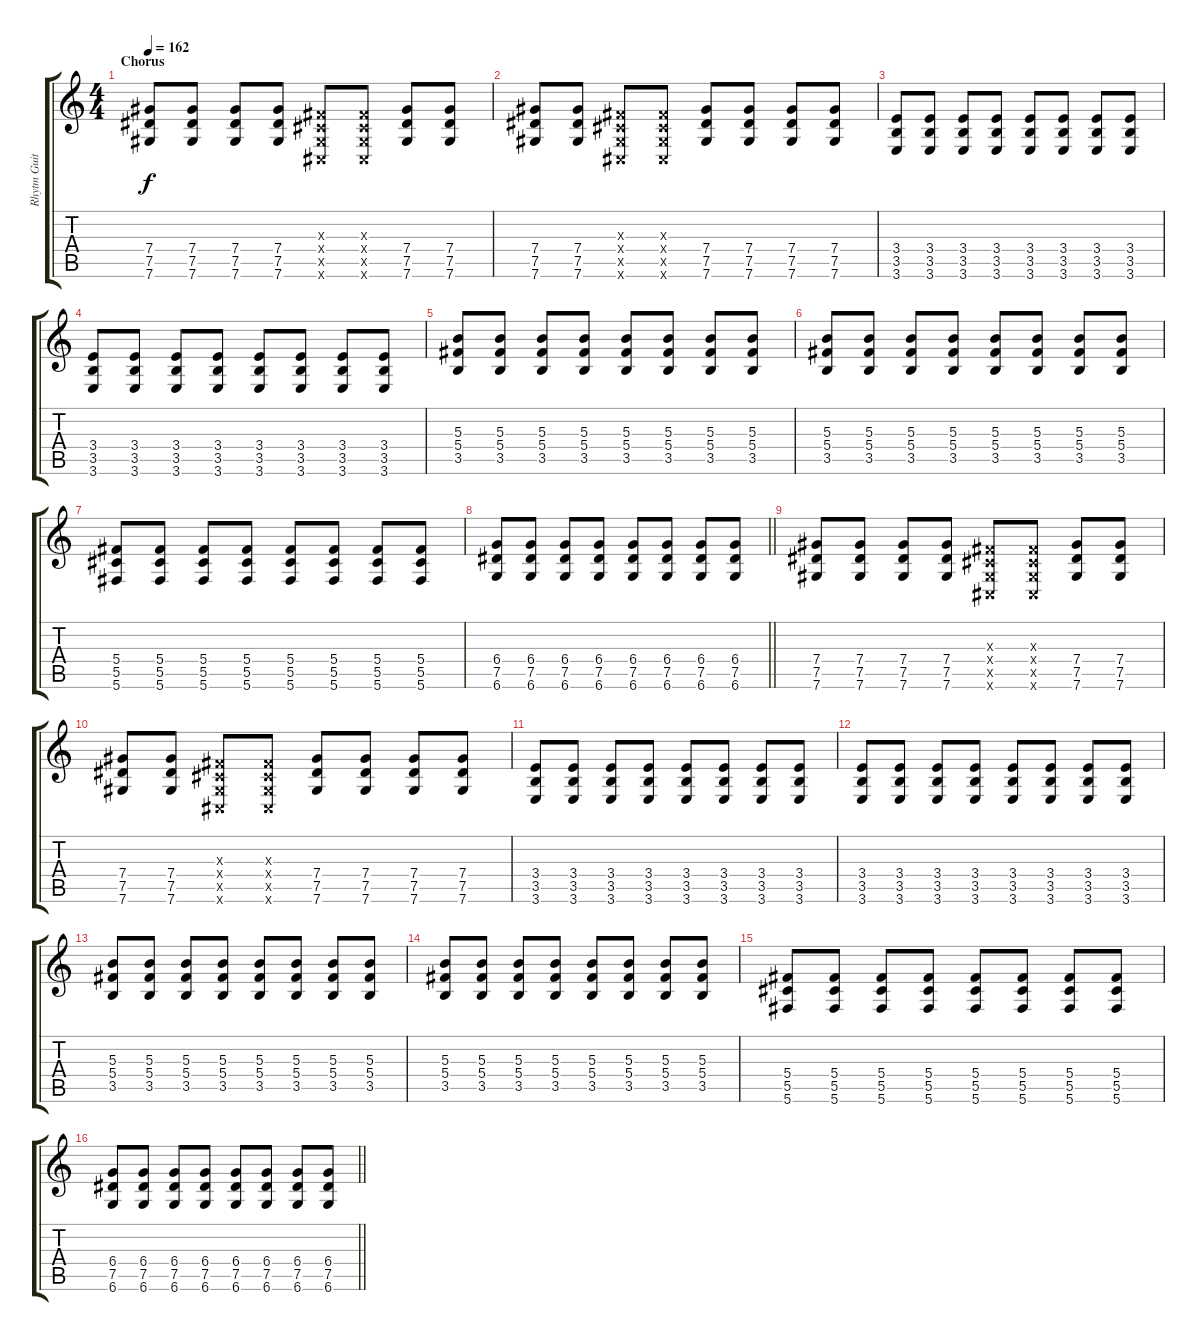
\track ("Rhytm Guitar [L]" "Rhytm Guit") {instrument distortionguitar}
\staff {score tabs}
\tuning (Eb4 Bb3 Gb3 Db3 Ab2 Db2) {hide}
\ts (4 4)
\section ("" "Chorus")
\tempo 162
\clef g2
\ks c
(7.4 7.5 7.6).8{dy f} (7.4 7.5 7.6).8 (7.4 7.5 7.6).8 (7.4 7.5 7.6).8 (0.3{x} 0.4{x} 0.5{x} 0.6{x}).8 (0.3{x} 0.4{x} 0.5{x} 0.6{x}).8 (7.4 7.5 7.6).8 (7.4 7.5 7.6).8 |
(7.4 7.5 7.6).8 (7.4 7.5 7.6).8 (0.3{x} 0.4{x} 0.5{x} 0.6{x}).8 (0.3{x} 0.4{x} 0.5{x} 0.6{x}).8 (7.4 7.5 7.6).8 (7.4 7.5 7.6).8 (7.4 7.5 7.6).8 (7.4 7.5 7.6).8 |
(3.4 3.5 3.6).8 (3.4 3.5 3.6).8 (3.4 3.5 3.6).8 (3.4 3.5 3.6).8 (3.4 3.5 3.6).8 (3.4 3.5 3.6).8 (3.4 3.5 3.6).8 (3.4 3.5 3.6).8 |
(3.4 3.5 3.6).8 (3.4 3.5 3.6).8 (3.4 3.5 3.6).8 (3.4 3.5 3.6).8 (3.4 3.5 3.6).8 (3.4 3.5 3.6).8 (3.4 3.5 3.6).8 (3.4 3.5 3.6).8 |
(5.3 5.4 3.5).8 (5.3 5.4 3.5).8 (5.3 5.4 3.5).8 (5.3 5.4 3.5).8 (5.3 5.4 3.5).8 (5.3 5.4 3.5).8 (5.3 5.4 3.5).8 (5.3 5.4 3.5).8 |
(5.3 5.4 3.5).8 (5.3 5.4 3.5).8 (5.3 5.4 3.5).8 (5.3 5.4 3.5).8 (5.3 5.4 3.5).8 (5.3 5.4 3.5).8 (5.3 5.4 3.5).8 (5.3 5.4 3.5).8 |
(5.4 5.5 5.6).8 (5.4 5.5 5.6).8 (5.4 5.5 5.6).8 (5.4 5.5 5.6).8 (5.4 5.5 5.6).8 (5.4 5.5 5.6).8 (5.4 5.5 5.6).8 (5.4 5.5 5.6).8 |
\barLineRight lightlight
(6.4 7.5 6.6).8 (6.4 7.5 6.6).8 (6.4 7.5 6.6).8 (6.4 7.5 6.6).8 (6.4 7.5 6.6).8 (6.4 7.5 6.6).8 (6.4 7.5 6.6).8 (6.4 7.5 6.6).8 |
(7.4 7.5 7.6).8 (7.4 7.5 7.6).8 (7.4 7.5 7.6).8 (7.4 7.5 7.6).8 (0.3{x} 0.4{x} 0.5{x} 0.6{x}).8 (0.3{x} 0.4{x} 0.5{x} 0.6{x}).8 (7.4 7.5 7.6).8 (7.4 7.5 7.6).8 |
(7.4 7.5 7.6).8 (7.4 7.5 7.6).8 (0.3{x} 0.4{x} 0.5{x} 0.6{x}).8 (0.3{x} 0.4{x} 0.5{x} 0.6{x}).8 (7.4 7.5 7.6).8 (7.4 7.5 7.6).8 (7.4 7.5 7.6).8 (7.4 7.5 7.6).8 |
(3.4 3.5 3.6).8 (3.4 3.5 3.6).8 (3.4 3.5 3.6).8 (3.4 3.5 3.6).8 (3.4 3.5 3.6).8 (3.4 3.5 3.6).8 (3.4 3.5 3.6).8 (3.4 3.5 3.6).8 |
(3.4 3.5 3.6).8 (3.4 3.5 3.6).8 (3.4 3.5 3.6).8 (3.4 3.5 3.6).8 (3.4 3.5 3.6).8 (3.4 3.5 3.6).8 (3.4 3.5 3.6).8 (3.4 3.5 3.6).8 |
(5.3 5.4 3.5).8 (5.3 5.4 3.5).8 (5.3 5.4 3.5).8 (5.3 5.4 3.5).8 (5.3 5.4 3.5).8 (5.3 5.4 3.5).8 (5.3 5.4 3.5).8 (5.3 5.4 3.5).8 |
(5.3 5.4 3.5).8 (5.3 5.4 3.5).8 (5.3 5.4 3.5).8 (5.3 5.4 3.5).8 (5.3 5.4 3.5).8 (5.3 5.4 3.5).8 (5.3 5.4 3.5).8 (5.3 5.4 3.5).8 |
(5.4 5.5 5.6).8 (5.4 5.5 5.6).8 (5.4 5.5 5.6).8 (5.4 5.5 5.6).8 (5.4 5.5 5.6).8 (5.4 5.5 5.6).8 (5.4 5.5 5.6).8 (5.4 5.5 5.6).8 |
\barLineRight lightlight
(6.4 7.5 6.6).8 (6.4 7.5 6.6).8 (6.4 7.5 6.6).8 (6.4 7.5 6.6).8 (6.4 7.5 6.6).8 (6.4 7.5 6.6).8 (6.4 7.5 6.6).8 (6.4 7.5 6.6).8
